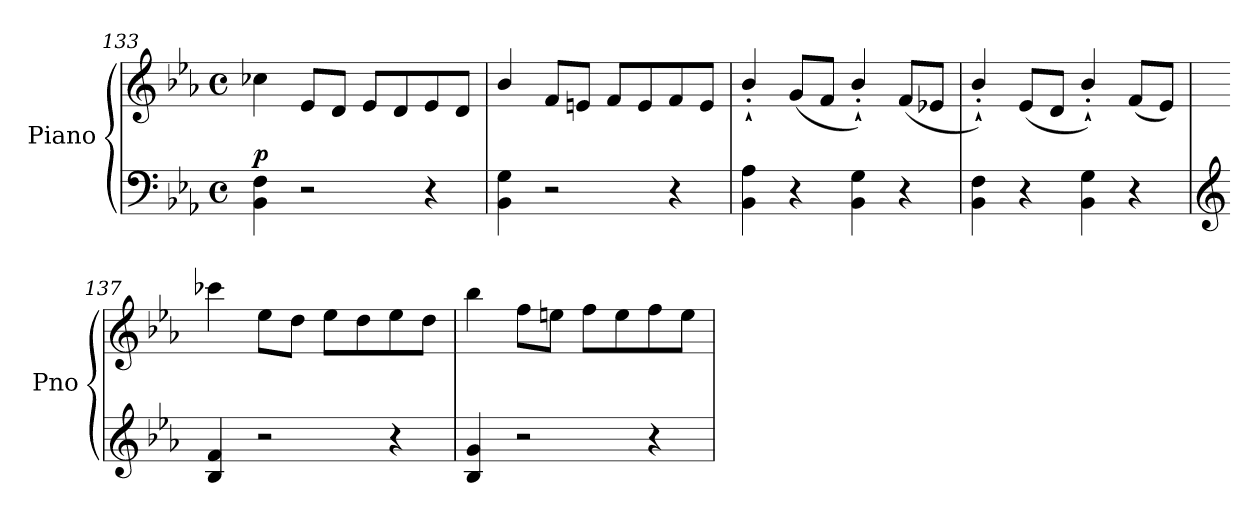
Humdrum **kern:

**kern	**kern	**dynam
*part1	*part1	*part1
*staff2	*staff1	*staff1/2
*I"Piano	*	*
*I'Pno	*	*
*clefF4	*clefG2	*
*k[b-e-a-]	*k[b-e-a-]	*
*M4/4	*M4/4	*
*met(c)	*met(c)	*
=133	=133	=133
!	!	!LO:DY:a=2
4BB-\ 4F\	4cc-X\	p
2r	8e-/L	.
.	8d/J	.
.	8e-/L	.
.	8d/	.
4r	8e-/	.
.	8d/J	.
=134	=134	=134
4BB-\ 4G\	4b-/	.
2r	8f/L	.
.	8en/J	.
.	8f/L	.
.	8e/	.
4r	8f/	.
.	8e/J	.
!!LO:LB:g=z
=135	=135	=135
4BB-\ 4A-\	4b-'`/	.
4r	(<8g/L	.
.	8f/J	.
4BB-\ 4G\	4b-'`/)	.
4r	(<8f/L	.
.	8e-X/J	.
!!LO:LB:g=z
=136	=136	=136
4BB-\ 4F\	4b-'`/)	.
4r	(<8e-/L	.
.	8d/J	.
4BB-\ 4G\	4b-'`/)	.
4r	(<8f/L	.
.	8e-/J)	.
=137	=137	=137
*clefG2	*	*
4B-/ 4f/	4ccc-X\	.
2r	8ee-\L	.
.	8dd\J	.
.	8ee-\L	.
.	8dd\	.
4r	8ee-\	.
.	8dd\J	.
=138	=138	=138
4B-/ 4g/	4bb-\	.
2r	8ff\L	.
.	8een\J	.
.	8ff\L	.
.	8ee\	.
4r	8ff\	.
.	8ee\J	.
=	=	=
*-	*-	*-
